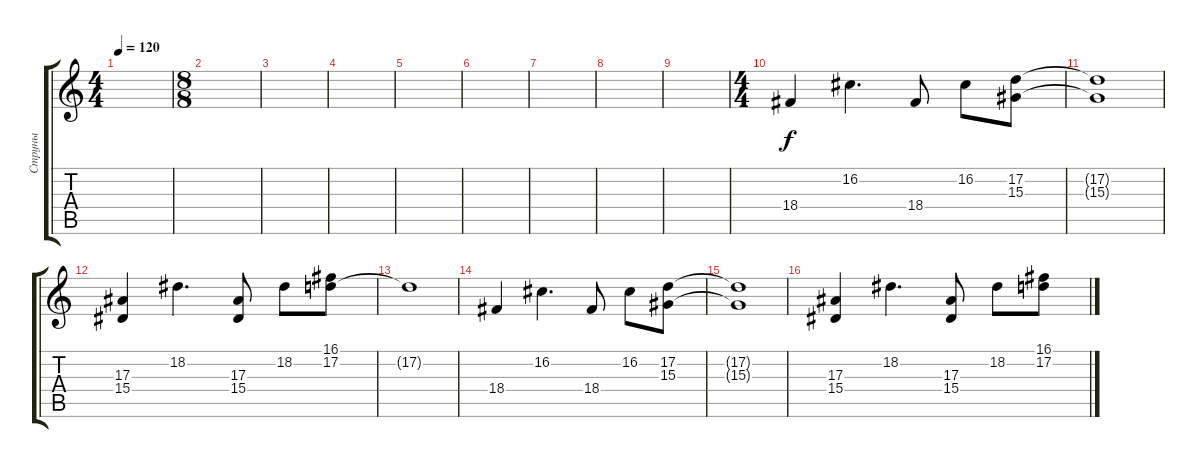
\track ("Струны" "Струны") {instrument stringensemble1}
\staff {score tabs}
\tuning (D4 A3 F3 C3 G2 D2) {hide}
\ts (4 4)
\tempo 120
\clef g2
\ks c
|
\ts (8 8)
|
|
|
|
|
|
|
|
\ts (4 4)
18.4.4 16.2.4{d} 18.4.8 16.2.8 (17.2 15.3).8 |
(17.2{t} 15.3{t}).1 |
(17.3 15.4).4 18.2.4{d} (17.3 15.4).8 18.2.8 (16.1 17.2).8 |
17.2{t}.1 |
18.4.4 16.2.4{d} 18.4.8 16.2.8 (17.2 15.3).8 |
(17.2{t} 15.3{t}).1 |
(17.3 15.4).4 18.2.4{d} (17.3 15.4).8 18.2.8 (16.1 17.2).8
